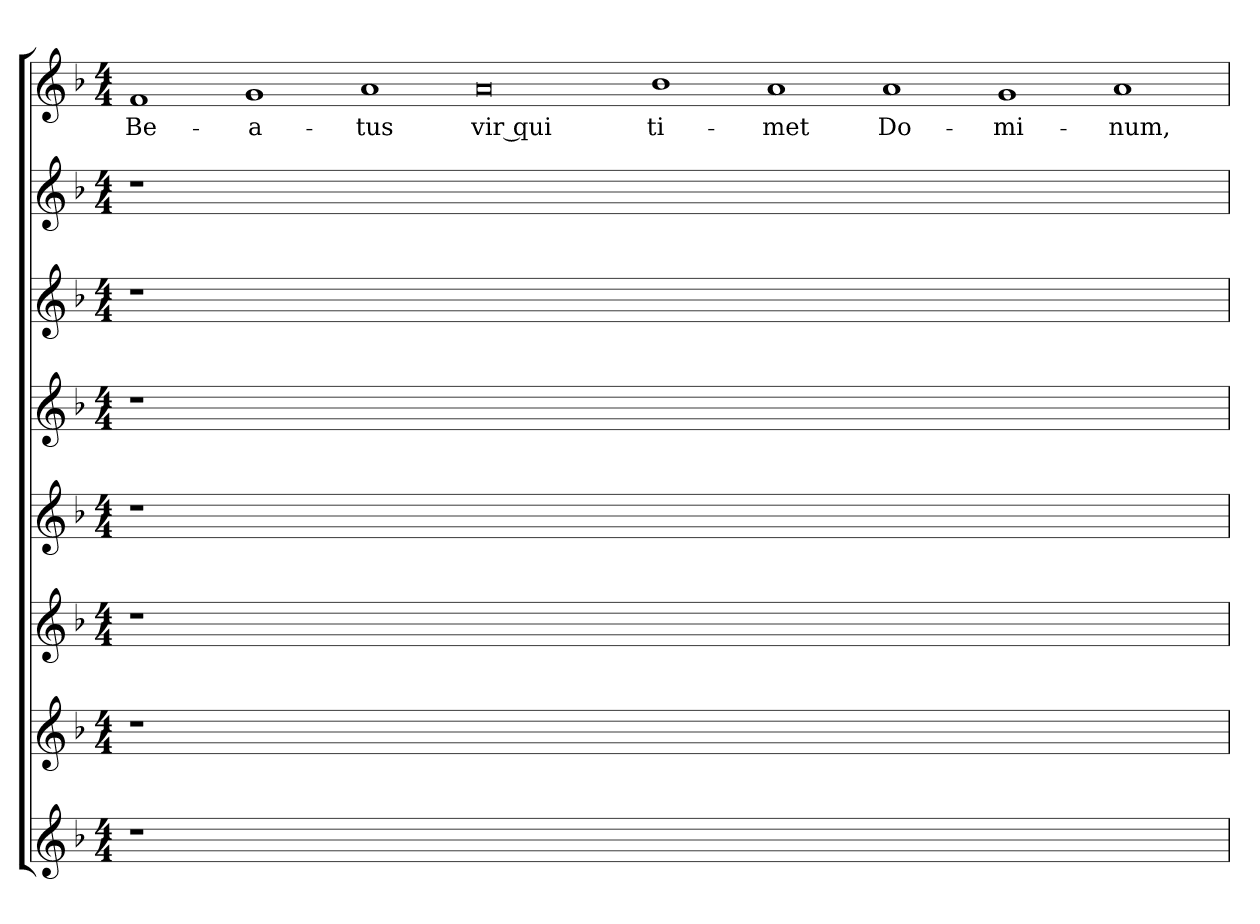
**kern	**kern	**kern	**kern	**kern	**kern	**kern	**kern	**text
*part8	*part7	*part6	*part5	*part4	*part3	*part2	*part1	*part1
*staff8	*staff7	*staff6	*staff5	*staff4	*staff3	*staff2	*staff1	*staff1
!!LO:PB:g=z
*clefG2	*clefG2	*clefG2	*clefG2	*clefG2	*clefG2	*clefG2	*clefG2	*
*k[b-]	*k[b-]	*k[b-]	*k[b-]	*k[b-]	*k[b-]	*k[b-]	*k[b-]	*
*F:	*F:	*F:	*F:	*F:	*F:	*F:	*F:	*
*M4/4	*M4/4	*M4/4	*M4/4	*M4/4	*M4/4	*M4/4	*M4/4	*
=1	=1	=1	=1	=1	=1	=1	=1	=1
!	!	!	!	!	!	!	!	!LO:LY:b
1r	1r	1r	1r	1r	1r	1r	1f	Be-
!	!	!	!	!	!	!	!	!LO:LY:b
000ryy	000ryy	000ryy	000ryy	000ryy	000ryy	000ryy	1g	-a-
!	!	!	!	!	!	!	!	!LO:LY:b
.	.	.	.	.	.	.	1a	-tus
!	!	!	!	!	!	!	!	!LO:LY:b
.	.	.	.	.	.	.	0a	vir qui
!	!	!	!	!	!	!	!	!LO:LY:b
.	.	.	.	.	.	.	1b-	ti-
!	!	!	!	!	!	!	!	!LO:LY:b
.	.	.	.	.	.	.	1a	-met
!	!	!	!	!	!	!	!	!LO:LY:b
.	.	.	.	.	.	.	1a	Do-
!	!	!	!	!	!	!	!	!LO:LY:b
.	.	.	.	.	.	.	1g	-mi-
!	!	!	!	!	!	!	!	!LO:LY:b
1ryy	1ryy	1ryy	1ryy	1ryy	1ryy	1ryy	1a	-num,
=	=	=	=	=	=	=	=	=
*-	*-	*-	*-	*-	*-	*-	*-	*-
